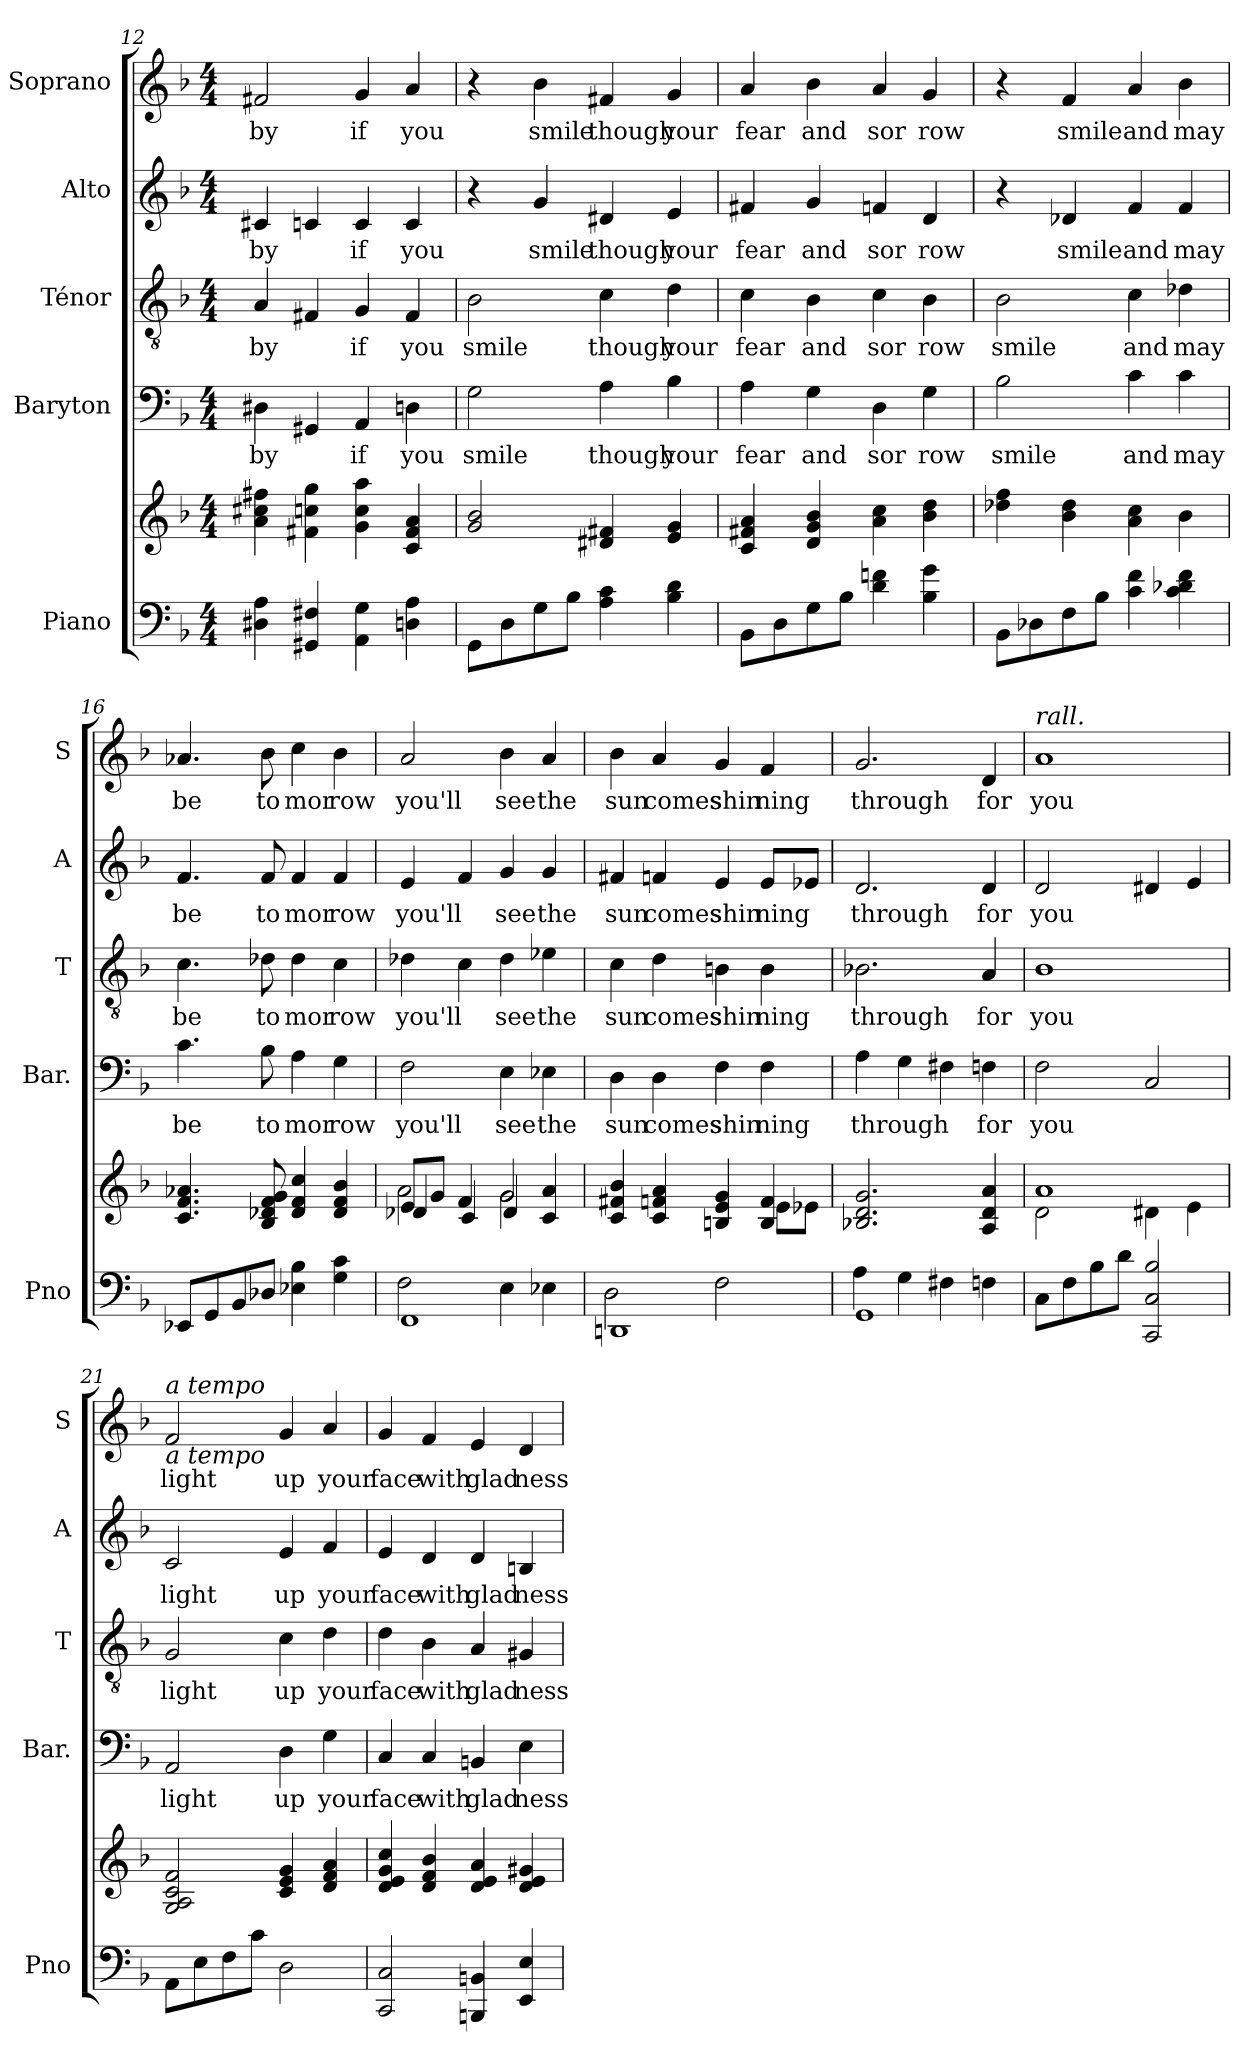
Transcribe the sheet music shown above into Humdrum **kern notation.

**kern	**kern	**kern	**text	**kern	**text	**kern	**text	**kern	**text
*part5	*part5	*part4	*part4	*part3	*part3	*part2	*part2	*part1	*part1
*staff6	*staff5	*staff4	*staff4	*staff3	*staff3	*staff2	*staff2	*staff1	*staff1
*I"Piano	*	*I"Baryton	*	*I"Ténor	*	*I"Alto	*	*I"Soprano	*
*I'Pno	*	*I'Bar.	*	*I'T	*	*I'A	*	*I'S	*
*clefF4	*clefG2	*clefF4	*	*clefGv2	*	*clefG2	*	*clefG2	*
*k[b-]	*k[b-]	*k[b-]	*	*k[b-]	*	*k[b-]	*	*k[b-]	*
*F:	*F:	*F:	*	*F:	*	*F:	*	*F:	*
*M4/4	*M4/4	*M4/4	*	*M4/4	*	*M4/4	*	*M4/4	*
=12	=12	=12	=12	=12	=12	=12	=12	=12	=12
!	!	!	!LO:LY:b	!	!LO:LY:b	!	!LO:LY:b	!	!LO:LY:b
4D#X\ 4A\	4a\ 4cc#X\ 4ff#X\	4D#X\	by	4A/	by	4c#X/	by	2f#X/	by
4GG#X/ 4F#X/	4f#X\ 4ccn\ 4gg\	4GG#X/	.	4F#X/	.	4cn/	.	.	.
!	!	!	!LO:LY:b	!	!LO:LY:b	!	!LO:LY:b	!	!LO:LY:b
4AA\ 4G\	4g\ 4cc\ 4aa\	4AA/	if	4G/	if	4c/	if	4g/	if
!	!	!	!LO:LY:b	!	!LO:LY:b	!	!LO:LY:b	!	!LO:LY:b
4Dn\ 4A\	4c/ 4f#/ 4a/	4Dn\	you	4F#/	you	4c/	you	4a/	you
!!LO:LB:g=z
=13	=13	=13	=13	=13	=13	=13	=13	=13	=13
!	!	!	!LO:LY:b	!	!LO:LY:b	!	!	!	!
8GG\L	2g/ 2b-/	2G\	smile	2B-\	smile	4r	.	4r	.
8D\	.	.	.	.	.	.	.	.	.
!	!	!	!	!	!	!	!LO:LY:b	!	!LO:LY:b
8G\	.	.	.	.	.	4g/	smile	4b-\	smile
8B-\J	.	.	.	.	.	.	.	.	.
!	!	!	!LO:LY:b	!	!LO:LY:b	!	!LO:LY:b	!	!LO:LY:b
4A\ 4c\	4d#X/ 4f#X/	4A\	though	4c\	though	4d#X/	though	4f#X/	though
!	!	!	!LO:LY:b	!	!LO:LY:b	!	!LO:LY:b	!	!LO:LY:b
4B-\ 4d\	4e/ 4g/	4B-\	your	4d\	your	4e/	your	4g/	your
=14	=14	=14	=14	=14	=14	=14	=14	=14	=14
!	!	!	!LO:LY:b	!	!LO:LY:b	!	!LO:LY:b	!	!LO:LY:b
8BB-\L	4c/ 4f#X/ 4a/	4A\	fear	4c\	fear	4f#X/	fear	4a/	fear
8D\	.	.	.	.	.	.	.	.	.
!	!	!	!LO:LY:b	!	!LO:LY:b	!	!LO:LY:b	!	!LO:LY:b
8G\	4d/ 4g/ 4b-/	4G\	and	4B-\	and	4g/	and	4b-\	and
8B-\J	.	.	.	.	.	.	.	.	.
!	!	!	!LO:LY:b	!	!LO:LY:b	!	!LO:LY:b	!	!LO:LY:b
4d\ 4fn\	4a\ 4cc\	4D\	sor	4c\	sor	4fn/	sor	4a/	sor
!	!	!	!LO:LY:b	!	!LO:LY:b	!	!LO:LY:b	!	!LO:LY:b
4B-\ 4g\	4b-\ 4dd\	4G\	row	4B-\	row	4d/	row	4g/	row
=15	=15	=15	=15	=15	=15	=15	=15	=15	=15
!	!	!	!LO:LY:b	!	!LO:LY:b	!	!	!	!
8BB-\L	4dd-X\ 4ff\	2B-\	smile	2B-\	smile	4r	.	4r	.
8D-X\	.	.	.	.	.	.	.	.	.
!	!	!	!	!	!	!	!LO:LY:b	!	!LO:LY:b
8F\	4b-\ 4dd-\	.	.	.	.	4d-X/	smile	4f/	smile
8B-\J	.	.	.	.	.	.	.	.	.
!	!	!	!LO:LY:b	!	!LO:LY:b	!	!LO:LY:b	!	!LO:LY:b
4c\ 4f\	4a\ 4cc\	4c\	and	4c\	and	4f/	and	4a/	and
!	!	!	!LO:LY:b	!	!LO:LY:b	!	!LO:LY:b	!	!LO:LY:b
4c\ 4d-X\ 4f\	4b-\	4c\	may	4d-X\	may	4f/	may	4b-\	may
=16	=16	=16	=16	=16	=16	=16	=16	=16	=16
!	!	!	!LO:LY:b	!	!LO:LY:b	!	!LO:LY:b	!	!LO:LY:b
8EE-X/L	4.c/ 4.f/ 4.a-X/	4.c\	be	4.c\	be	4.f/	be	4.a-X/	be
8GG/	.	.	.	.	.	.	.	.	.
8BB-/	.	.	.	.	.	.	.	.	.
!	!	!	!LO:LY:b	!	!LO:LY:b	!	!LO:LY:b	!	!LO:LY:b
8D-X/J	8B-/ 8d-X/ 8f/ 8g/	8B-\	to	8d-X\	to	8f/	to	8b-\	to
!	!	!	!LO:LY:b	!	!LO:LY:b	!	!LO:LY:b	!	!LO:LY:b
4E-X\ 4B-\	4d-/ 4f/ 4cc/	4A\	mor	4d-\	mor	4f/	mor	4cc\	mor
!	!	!	!LO:LY:b	!	!LO:LY:b	!	!LO:LY:b	!	!LO:LY:b
4G\ 4c\	4d-/ 4f/ 4b-/	4G\	row	4c\	row	4f/	row	4b-\	row
!!LO:PB:g=z
=17	=17	=17	=17	=17	=17	=17	=17	=17	=17
*^	*^	*	*	*	*	*	*	*	*
*	*	*	*^	*	*	*	*	*	*	*	*
!	!	!	!	!	!	!LO:LY:b	!	!LO:LY:b	!	!LO:LY:b	!	!LO:LY:b
1FF	2F\	8e/L	2a\	4d-X/	2F\	you'll	4d-X\	you'll	4e/	you'll	2a/	you'll
.	.	8g/J	.	.	.	.	.	.	.	.	.	.
.	.	4f/	.	4c/	.	.	4c\	.	4f/	.	.	.
!	!	!	!	!	!	!LO:LY:b	!	!LO:LY:b	!	!LO:LY:b	!	!LO:LY:b
.	4E\	2g/	2g\	4d-/	4E\	see	4d-\	see	4g/	see	4b-\	see
!	!	!	!	!	!	!LO:LY:b	!	!LO:LY:b	!	!LO:LY:b	!	!LO:LY:b
.	4E-X\	.	.	4c/ 4a/	4E-X\	the	4e-X\	the	4g/	the	4a/	the
=18	=18	=18	=18	=18	=18	=18	=18	=18	=18	=18	=18	=18
!	!	!	!	!	!	!LO:LY:b	!	!LO:LY:b	!	!LO:LY:b	!	!LO:LY:b
*	*	*	*v	*v	*	*	*	*	*	*	*	*
1DDn	2D\	4c/ 4f#X/ 4b-/	2.ryy	4D\	sun	4c\	sun	4f#X/	sun	4b-\	sun
!	!	!	!	!	!LO:LY:b	!	!LO:LY:b	!	!LO:LY:b	!	!LO:LY:b
.	.	4c/ 4fn/ 4a/	.	4D\	comes	4d\	comes	4fn/	comes	4a/	comes
!	!	!	!	!	!LO:LY:b	!	!LO:LY:b	!	!LO:LY:b	!	!LO:LY:b
.	2F\	4Bn/ 4e/ 4g/	.	4F\	shin	4Bn\	shin	4e/	shin	4g/	shin
!	!	!	!	!	!LO:LY:b	!	!LO:LY:b	!	!LO:LY:b	!	!LO:LY:b
.	.	4B/ 4f/	8e\L	4F\	ning	4B\	ning	8e/L	ning	4f/	ning
.	.	.	8e-X\J	.	.	.	.	8e-X/J	.	.	.
=19	=19	=19	=19	=19	=19	=19	=19	=19	=19	=19	=19
!	!	!	!	!	!LO:LY:b	!	!LO:LY:b	!	!LO:LY:b	!	!LO:LY:b
*	*	*v	*v	*	*	*	*	*	*	*	*
1GG	4A\	2.B-X/ 2.d/ 2.g/	4A\	through	2.B-X\	through	2.d/	through	2.g/	through
.	4G\	.	4G\	.	.	.	.	.	.	.
.	4F#X\	.	4F#X\	.	.	.	.	.	.	.
!	!	!	!	!LO:LY:b	!	!LO:LY:b	!	!LO:LY:b	!	!LO:LY:b
.	4Fn\	4A/ 4d/ 4a/	4Fn\	for	4A/	for	4d/	for	4d/	for
=20	=20	=20	=20	=20	=20	=20	=20	=20	=20	=20
*	*	*^	*	*	*	*	*	*	*	*
!	!	!	!	!	!	!	!	!	!	!LO:TX:a:i:t=rall.	!
!	!	!	!	!	!LO:LY:b	!	!LO:LY:b	!	!LO:LY:b	!	!LO:LY:b
*v	*v	*	*	*	*	*	*	*	*	*	*
8C\L	1a	2d\	2F\	you	1B-	you	2d/	you	1a	you
8F\	.	.	.	.	.	.	.	.	.	.
8B-\	.	.	.	.	.	.	.	.	.	.
8d\J	.	.	.	.	.	.	.	.	.	.
2CC/ 2C/ 2B-/	.	4d#X\	2C/	.	.	.	4d#X/	.	.	.
.	.	4e\	.	.	.	.	4e/	.	.	.
!!LO:LB:g=z
=21	=21	=21	=21	=21	=21	=21	=21	=21	=21	=21
!	!	!	!	!	!	!	!	!	!LO:TX:b:i:t=a tempo	!
!	!	!	!	!	!	!	!	!	!LO:TX:a:i:t=a tempo	!
!	!	!	!	!LO:LY:b	!	!LO:LY:b	!	!LO:LY:b	!	!LO:LY:b
*	*v	*v	*	*	*	*	*	*	*	*
8AA\L	2G/ 2A/ 2c/ 2f/	2AA/	light	2G/	light	2c/	light	2f/	light
8E\	.	.	.	.	.	.	.	.	.
8F\	.	.	.	.	.	.	.	.	.
8c\J	.	.	.	.	.	.	.	.	.
!	!	!	!LO:LY:b	!	!LO:LY:b	!	!LO:LY:b	!	!LO:LY:b
2D\	4c/ 4e/ 4g/	4D\	up	4c\	up	4e/	up	4g/	up
!	!	!	!LO:LY:b	!	!LO:LY:b	!	!LO:LY:b	!	!LO:LY:b
.	4d/ 4f/ 4a/	4G\	your	4d\	your	4f/	your	4a/	your
=22	=22	=22	=22	=22	=22	=22	=22	=22	=22
!	!	!	!LO:LY:b	!	!LO:LY:b	!	!LO:LY:b	!	!LO:LY:b
2CC/ 2C/	4d/ 4e/ 4g/ 4cc/	4C/	face	4d\	face	4e/	face	4g/	face
!	!	!	!LO:LY:b	!	!LO:LY:b	!	!LO:LY:b	!	!LO:LY:b
.	4d/ 4f/ 4b-/	4C/	with	4B-\	with	4d/	with	4f/	with
!	!	!	!LO:LY:b	!	!LO:LY:b	!	!LO:LY:b	!	!LO:LY:b
4BBBn/ 4BBn/	4d/ 4e/ 4a/	4BBn/	glad	4A/	glad	4d/	glad	4e/	glad
!	!	!	!LO:LY:b	!	!LO:LY:b	!	!LO:LY:b	!	!LO:LY:b
4EE/ 4E/	4d/ 4e/ 4g#X/	4E\	ness	4G#X/	ness	4Bn/	ness	4d/	ness
=	=	=	=	=	=	=	=	=	=
*-	*-	*-	*-	*-	*-	*-	*-	*-	*-
